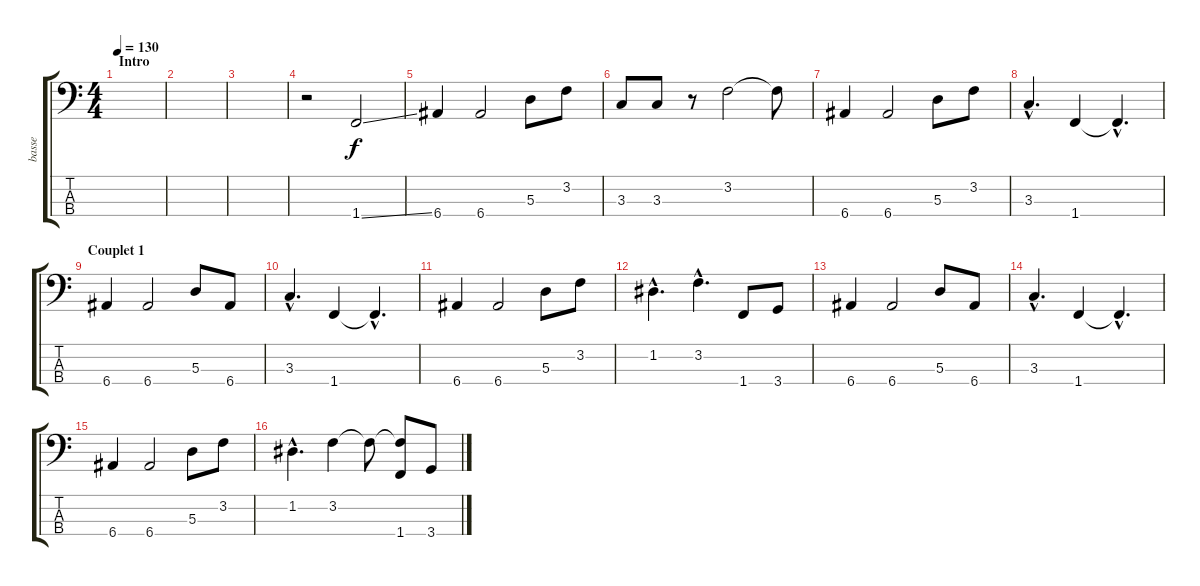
\track ("basse" "basse") {instrument electricbassfinger}
\staff {score tabs}
\tuning (G2 D2 A1 E1) {hide}
\ts (4 4)
\section ("" "Intro")
\tempo 130
\clef f4
\ks c
|
|
|
r.2 1.4{ss}.2 |
6.4.4 6.4.2 5.3.8 3.2.8 |
3.3.8 3.3.8 r.8 3.2.2 3.2{t}.8 |
6.4.4 6.4.2 5.3.8 3.2.8 |
3.3{hac}.4{d} 1.4.4 1.4{hac t}.4{d} |
\section ("" "Couplet 1")
6.4.4 6.4.2 5.3.8 6.4.8 |
3.3{hac}.4{d} 1.4.4 1.4{hac t}.4{d} |
6.4.4 6.4.2 5.3.8 3.2.8 |
1.2{hac}.4{d} 3.2{hac}.4{d} 1.4.8 3.4.8 |
6.4.4 6.4.2 5.3.8 6.4.8 |
3.3{hac}.4{d} 1.4.4 1.4{hac t}.4{d} |
6.4.4 6.4.2 5.3.8 3.2.8 |
1.2{hac}.4{d} 3.2.4 3.2{t}.8 (3.2{t} 1.4).8 3.4.8
